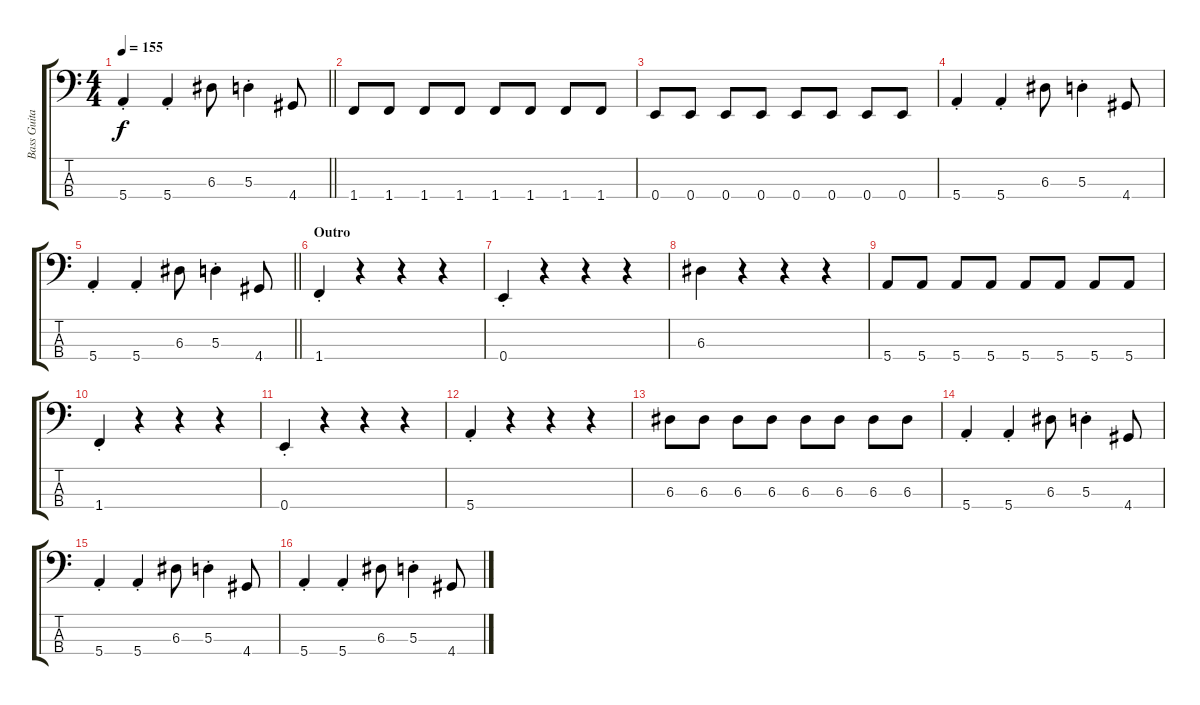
\track ("Bass Guitar" "Bass Guita") {instrument electricbassfinger}
\staff {score tabs}
\tuning (G2 D2 A1 E1) {hide}
\ts (4 4)
\tempo 155
\clef f4
\barLineRight lightlight
\ks c
5.4{st}.4{dy f} 5.4{st}.4 6.3.8 5.3{st}.4 4.4.8 |
1.4.8 1.4.8 1.4.8 1.4.8 1.4.8 1.4.8 1.4.8 1.4.8 |
0.4.8 0.4.8 0.4.8 0.4.8 0.4.8 0.4.8 0.4.8 0.4.8 |
5.4{st}.4 5.4{st}.4 6.3.8 5.3{st}.4 4.4.8 |
\barLineRight lightlight
5.4{st}.4 5.4{st}.4 6.3.8 5.3{st}.4 4.4.8 |
\section ("" "Outro")
1.4{st}.4 r.4 r.4 r.4 |
0.4{st}.4 r.4 r.4 r.4 |
6.3.4 r.4 r.4 r.4 |
5.4.8 5.4.8 5.4.8 5.4.8 5.4.8 5.4.8 5.4.8 5.4.8 |
1.4{st}.4 r.4 r.4 r.4 |
0.4{st}.4 r.4 r.4 r.4 |
5.4{st}.4 r.4 r.4 r.4 |
6.3.8 6.3.8 6.3.8 6.3.8 6.3.8 6.3.8 6.3.8 6.3.8 |
5.4{st}.4 5.4{st}.4 6.3.8 5.3{st}.4 4.4.8 |
5.4{st}.4 5.4{st}.4 6.3.8 5.3{st}.4 4.4.8 |
5.4{st}.4 5.4{st}.4 6.3.8 5.3{st}.4 4.4.8
